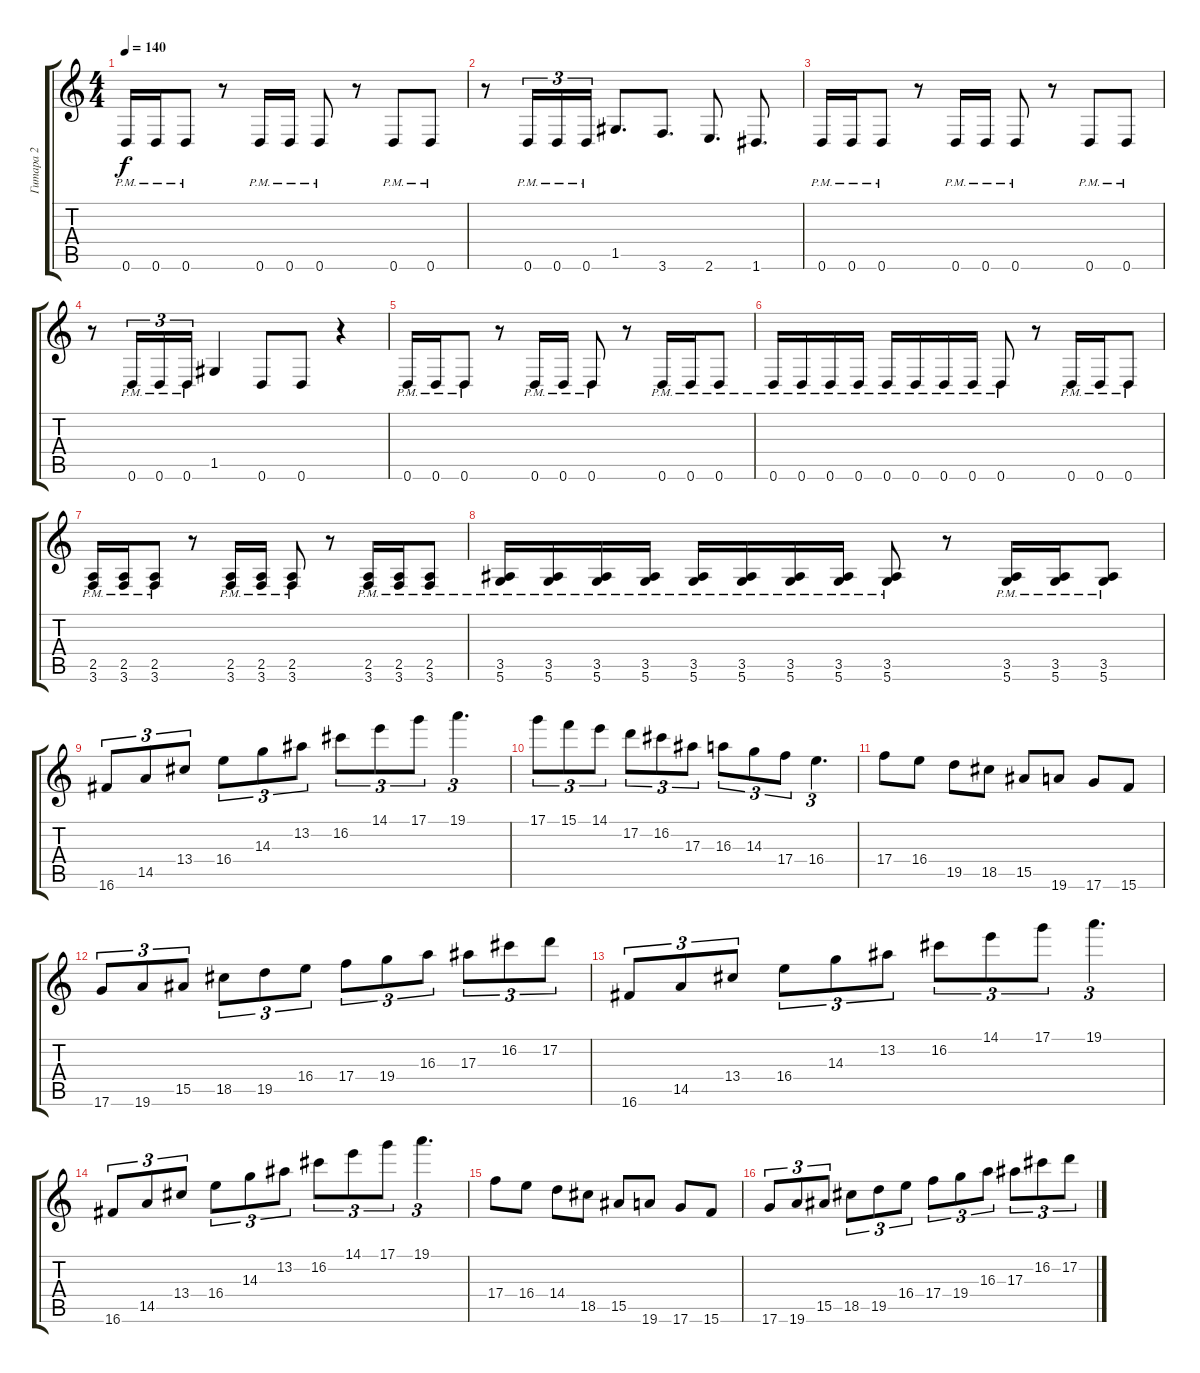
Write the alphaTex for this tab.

\track ("Гитара 2" "Гитара 2") {instrument distortionguitar}
\staff {score tabs}
\tuning (D4 A3 F3 C3 G2 D2) {hide}
\ts (4 4)
\tempo 140
\clef g2
\ks c
0.6{pm}.16{dy f} 0.6{pm}.16 0.6{pm}.8 r.8 0.6{pm}.16 0.6{pm}.16 0.6{pm}.8 r.8 0.6{pm}.8 0.6{pm}.8 |
r.8 0.6{pm}.16{tu (3 2)} 0.6{pm}.16{tu (3 2)} 0.6{pm}.16{tu (3 2)} 1.5.8{d} 3.6.8{d} 2.6.8{d} 1.6.8{d} |
0.6{pm}.16 0.6{pm}.16 0.6{pm}.8 r.8 0.6{pm}.16 0.6{pm}.16 0.6{pm}.8 r.8 0.6{pm}.8 0.6{pm}.8 |
r.8 0.6{pm}.16{tu (3 2)} 0.6{pm}.16{tu (3 2)} 0.6{pm}.16{tu (3 2)} 1.5.4 0.6.8 0.6.8 r.4 |
0.6{pm}.16 0.6{pm}.16 0.6{pm}.8 r.8 0.6{pm}.16 0.6{pm}.16 0.6{pm}.8 r.8 0.6{pm}.16 0.6{pm}.16 0.6{pm}.8 |
0.6{pm}.16 0.6{pm}.16 0.6{pm}.16 0.6{pm}.16 0.6{pm}.16 0.6{pm}.16 0.6{pm}.16 0.6{pm}.16 0.6{pm}.8 r.8 0.6{pm}.16 0.6{pm}.16 0.6{pm}.8 |
(2.5{pm} 3.6{pm}).16 (2.5{pm} 3.6{pm}).16 (2.5{pm} 3.6{pm}).8 r.8 (2.5{pm} 3.6{pm}).16 (2.5{pm} 3.6{pm}).16 (2.5{pm} 3.6{pm}).8 r.8 (2.5{pm} 3.6{pm}).16 (2.5{pm} 3.6{pm}).16 (2.5{pm} 3.6{pm}).8 |
(3.5{pm} 5.6{pm}).16 (3.5{pm} 5.6{pm}).16 (3.5{pm} 5.6{pm}).16 (3.5{pm} 5.6{pm}).16 (3.5{pm} 5.6{pm}).16 (3.5{pm} 5.6{pm}).16 (3.5{pm} 5.6{pm}).16 (3.5{pm} 5.6{pm}).16 (3.5{pm} 5.6{pm}).8 r.8 (3.5{pm} 5.6{pm}).16 (3.5{pm} 5.6{pm}).16 (3.5{pm} 5.6{pm}).8 |
16.6.8{tu (3 2)} 14.5.8{tu (3 2)} 13.4.8{tu (3 2)} 16.4.8{tu (3 2)} 14.3.8{tu (3 2)} 13.2.8{tu (3 2)} 16.2.8{tu (3 2)} 14.1.8{tu (3 2)} 17.1.8{tu (3 2)} 19.1.4{d tu (3 2)} |
17.1.8{tu (3 2)} 15.1.8{tu (3 2)} 14.1.8{tu (3 2)} 17.2.8{tu (3 2)} 16.2.8{tu (3 2)} 17.3.8{tu (3 2)} 16.3.8{tu (3 2)} 14.3.8{tu (3 2)} 17.4.8{tu (3 2)} 16.4.4{d tu (3 2)} |
17.4.8 16.4.8 19.5.8 18.5.8 15.5.8 19.6.8 17.6.8 15.6.8 |
17.6.8{tu (3 2)} 19.6.8{tu (3 2)} 15.5.8{tu (3 2)} 18.5.8{tu (3 2)} 19.5.8{tu (3 2)} 16.4.8{tu (3 2)} 17.4.8{tu (3 2)} 19.4.8{tu (3 2)} 16.3.8{tu (3 2)} 17.3.8{tu (3 2)} 16.2.8{tu (3 2)} 17.2.8{tu (3 2)} |
16.6.8{tu (3 2)} 14.5.8{tu (3 2)} 13.4.8{tu (3 2)} 16.4.8{tu (3 2)} 14.3.8{tu (3 2)} 13.2.8{tu (3 2)} 16.2.8{tu (3 2)} 14.1.8{tu (3 2)} 17.1.8{tu (3 2)} 19.1.4{d tu (3 2)} |
16.6.8{tu (3 2)} 14.5.8{tu (3 2)} 13.4.8{tu (3 2)} 16.4.8{tu (3 2)} 14.3.8{tu (3 2)} 13.2.8{tu (3 2)} 16.2.8{tu (3 2)} 14.1.8{tu (3 2)} 17.1.8{tu (3 2)} 19.1.4{d tu (3 2)} |
17.4.8 16.4.8 14.4.8 18.5.8 15.5.8 19.6.8 17.6.8 15.6.8 |
17.6.8{tu (3 2)} 19.6.8{tu (3 2)} 15.5.8{tu (3 2)} 18.5.8{tu (3 2)} 19.5.8{tu (3 2)} 16.4.8{tu (3 2)} 17.4.8{tu (3 2)} 19.4.8{tu (3 2)} 16.3.8{tu (3 2)} 17.3.8{tu (3 2)} 16.2.8{tu (3 2)} 17.2.8{tu (3 2)}
